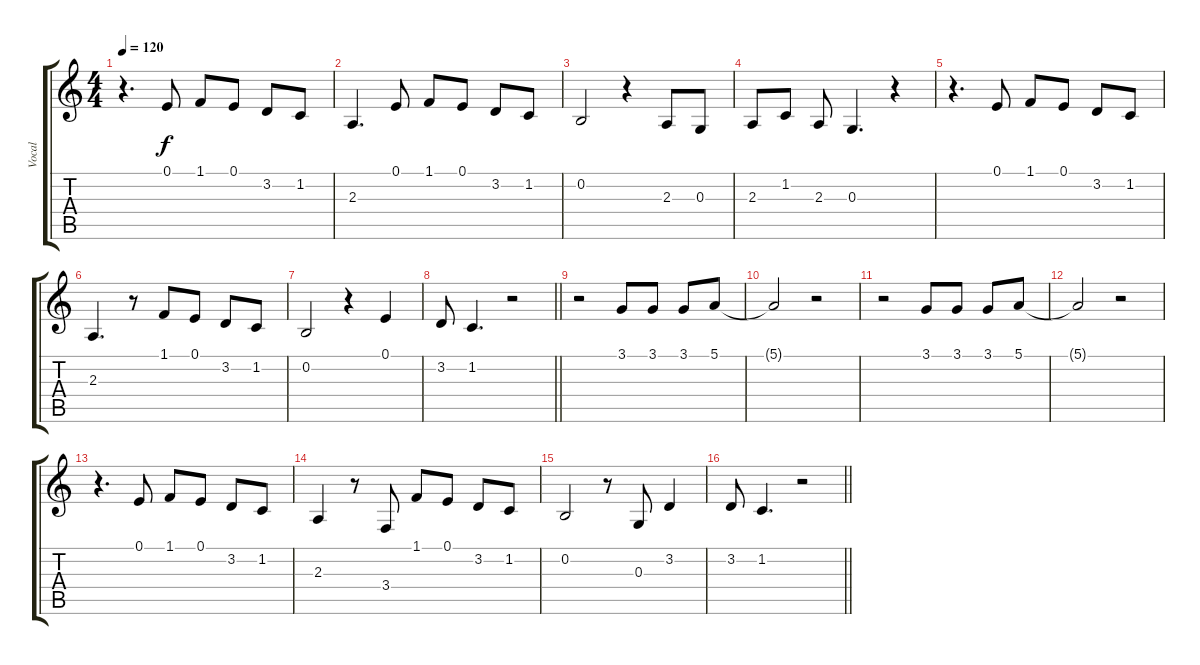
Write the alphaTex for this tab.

\track ("Vocal" "Vocal") {instrument stringensemble1}
\staff {score tabs}
\tuning (E4 B3 G3 D3 A2 E2) {hide}
\ts (4 4)
\tempo 120
\clef g2
\ks c
r.4{d dy f} 0.1.8 1.1.8 0.1.8 3.2.8 1.2.8 |
2.3.4{d} 0.1.8 1.1.8 0.1.8 3.2.8 1.2.8 |
0.2.2 r.4 2.3.8 0.3.8 |
2.3.8 1.2.8 2.3.8 0.3.4{d} r.4 |
r.4{d} 0.1.8 1.1.8 0.1.8 3.2.8 1.2.8 |
2.3.4{d} r.8 1.1.8 0.1.8 3.2.8 1.2.8 |
0.2.2 r.4 0.1.4 |
\barLineRight lightlight
3.2.8 1.2.4{d} r.2 |
r.2 3.1.8 3.1.8 3.1.8 5.1.8 |
5.1{t}.2 r.2 |
r.2 3.1.8 3.1.8 3.1.8 5.1.8 |
5.1{t}.2 r.2 |
r.4{d} 0.1.8 1.1.8 0.1.8 3.2.8 1.2.8 |
2.3.4 r.8 3.4.8 1.1.8 0.1.8 3.2.8 1.2.8 |
0.2.2 r.8 0.3.8 3.2.4 |
\barLineRight lightlight
3.2.8 1.2.4{d} r.2
